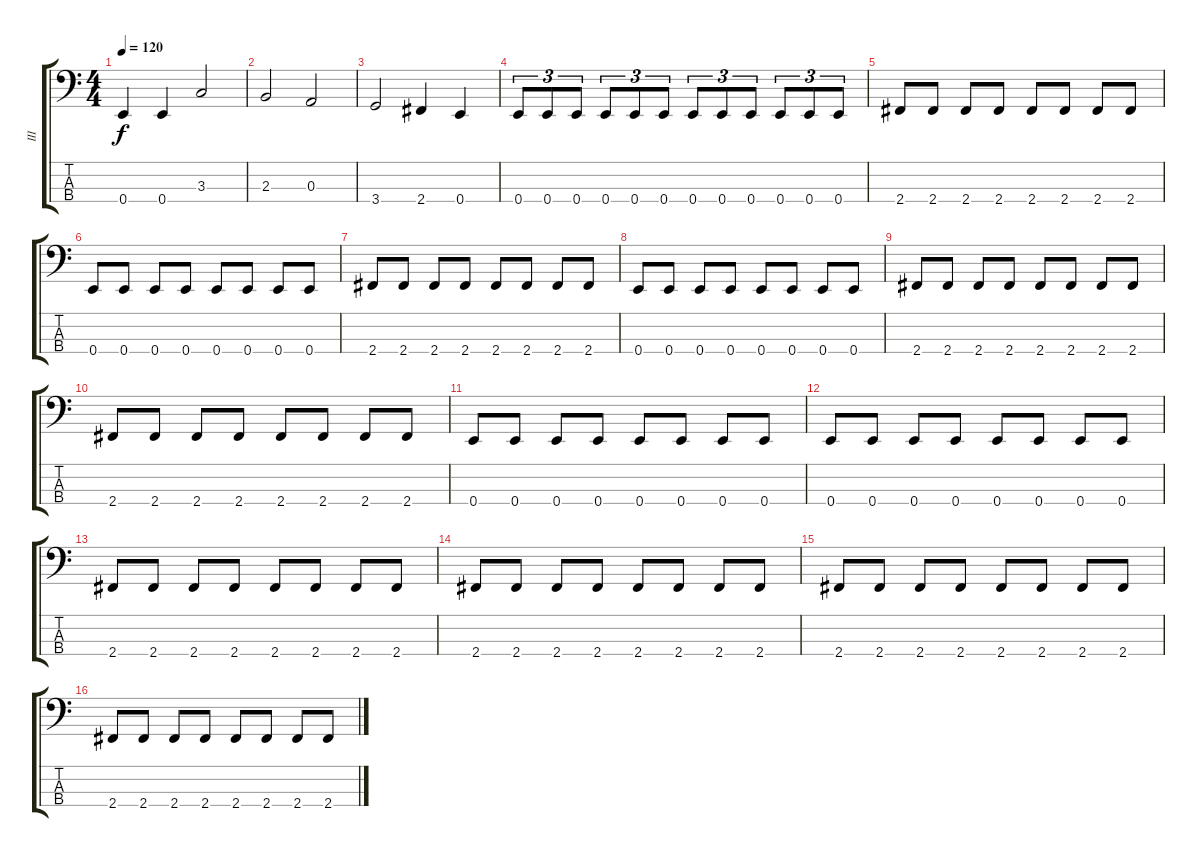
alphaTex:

\track ("III" "III") {instrument electricbassfinger}
\staff {score tabs}
\tuning (G2 D2 A1 E1) {hide}
\ts (4 4)
\tempo 120
\clef f4
\ks c
0.4.4{dy f} 0.4.4 3.3.2 |
2.3.2 0.3.2 |
3.4.2 2.4.4 0.4.4 |
0.4.8{tu (3 2)} 0.4.8{tu (3 2)} 0.4.8{tu (3 2)} 0.4.8{tu (3 2)} 0.4.8{tu (3 2)} 0.4.8{tu (3 2)} 0.4.8{tu (3 2)} 0.4.8{tu (3 2)} 0.4.8{tu (3 2)} 0.4.8{tu (3 2)} 0.4.8{tu (3 2)} 0.4.8{tu (3 2)} |
2.4.8 2.4.8 2.4.8 2.4.8 2.4.8 2.4.8 2.4.8 2.4.8 |
0.4.8 0.4.8 0.4.8 0.4.8 0.4.8 0.4.8 0.4.8 0.4.8 |
2.4.8 2.4.8 2.4.8 2.4.8 2.4.8 2.4.8 2.4.8 2.4.8 |
0.4.8 0.4.8 0.4.8 0.4.8 0.4.8 0.4.8 0.4.8 0.4.8 |
2.4.8 2.4.8 2.4.8 2.4.8 2.4.8 2.4.8 2.4.8 2.4.8 |
2.4.8 2.4.8 2.4.8 2.4.8 2.4.8 2.4.8 2.4.8 2.4.8 |
0.4.8 0.4.8 0.4.8 0.4.8 0.4.8 0.4.8 0.4.8 0.4.8 |
0.4.8 0.4.8 0.4.8 0.4.8 0.4.8 0.4.8 0.4.8 0.4.8 |
2.4.8 2.4.8 2.4.8 2.4.8 2.4.8 2.4.8 2.4.8 2.4.8 |
2.4.8 2.4.8 2.4.8 2.4.8 2.4.8 2.4.8 2.4.8 2.4.8 |
2.4.8 2.4.8 2.4.8 2.4.8 2.4.8 2.4.8 2.4.8 2.4.8 |
2.4.8 2.4.8 2.4.8 2.4.8 2.4.8 2.4.8 2.4.8 2.4.8
